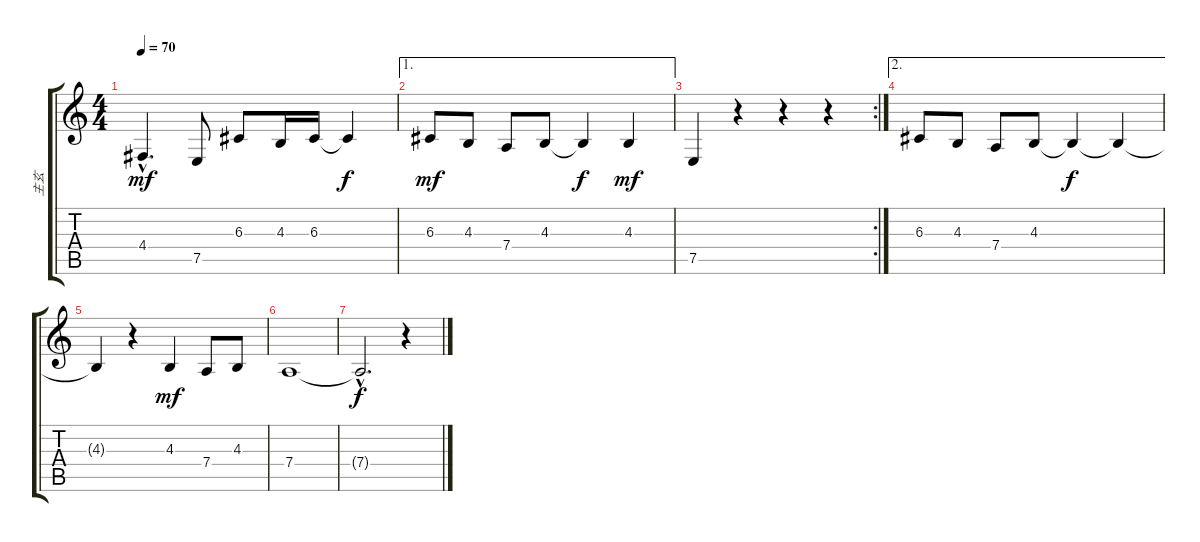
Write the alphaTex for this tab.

\track ("主玄" "主玄") {instrument stringensemble1}
\staff {score tabs}
\tuning (E4 B3 G3 D3 A2 E2) {hide}
\ts (4 4)
\tempo 70
\clef g2
\ks c
4.4{hac}.4{d dy mf} 7.5.8 6.3.8 4.3.16 6.3.16 6.3{t}.4{dy f} |
\ae 1
6.3.8{dy mf} 4.3.8 7.4.8 4.3.8 4.3{t}.4{dy f} 4.3.4{dy mf} |
\rc 2
7.5.4 r.4 r.4 r.4 |
\ae 2
6.3.8 4.3.8 7.4.8 4.3.8 4.3{t}.4{dy f} 4.3{t}.4 |
4.3{t}.4 r.4 4.3.4{dy mf} 7.4.8 4.3.8 |
7.4.1 |
7.4{hac t}.2{d dy f} r.4
